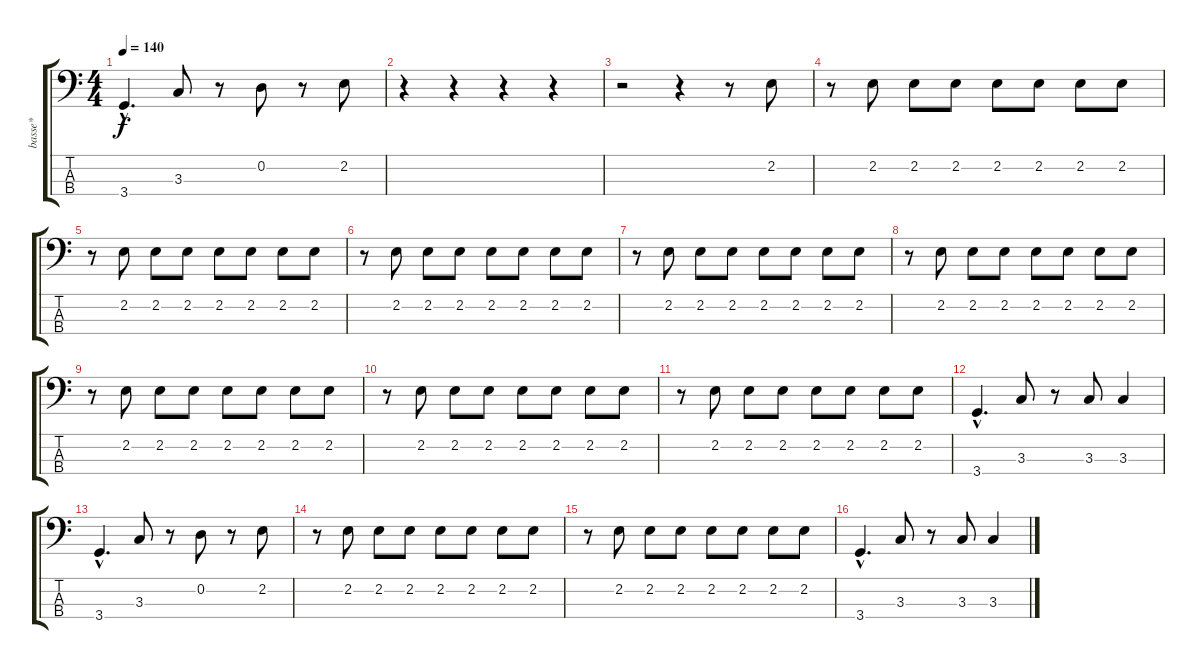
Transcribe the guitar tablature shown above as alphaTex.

\track ("basse*" "basse*") {instrument electricbassfinger}
\staff {score tabs}
\tuning (G2 D2 A1 E1) {hide}
\ts (4 4)
\tempo 140
\clef f4
\ks c
3.4{hac}.4{d dy f} 3.3.8 r.8 0.2.8 r.8 2.2.8 |
r.4 r.4 r.4 r.4 |
r.2 r.4 r.8 2.2.8 |
r.8 2.2.8 2.2.8 2.2.8 2.2.8 2.2.8 2.2.8 2.2.8 |
r.8 2.2.8 2.2.8 2.2.8 2.2.8 2.2.8 2.2.8 2.2.8 |
r.8 2.2.8 2.2.8 2.2.8 2.2.8 2.2.8 2.2.8 2.2.8 |
r.8 2.2.8 2.2.8 2.2.8 2.2.8 2.2.8 2.2.8 2.2.8 |
r.8 2.2.8 2.2.8 2.2.8 2.2.8 2.2.8 2.2.8 2.2.8 |
r.8 2.2.8 2.2.8 2.2.8 2.2.8 2.2.8 2.2.8 2.2.8 |
r.8 2.2.8 2.2.8 2.2.8 2.2.8 2.2.8 2.2.8 2.2.8 |
r.8 2.2.8 2.2.8 2.2.8 2.2.8 2.2.8 2.2.8 2.2.8 |
3.4{hac}.4{d} 3.3.8 r.8 3.3.8 3.3.4 |
3.4{hac}.4{d} 3.3.8 r.8 0.2.8 r.8 2.2.8 |
r.8 2.2.8 2.2.8 2.2.8 2.2.8 2.2.8 2.2.8 2.2.8 |
r.8 2.2.8 2.2.8 2.2.8 2.2.8 2.2.8 2.2.8 2.2.8 |
3.4{hac}.4{d} 3.3.8 r.8 3.3.8 3.3.4
